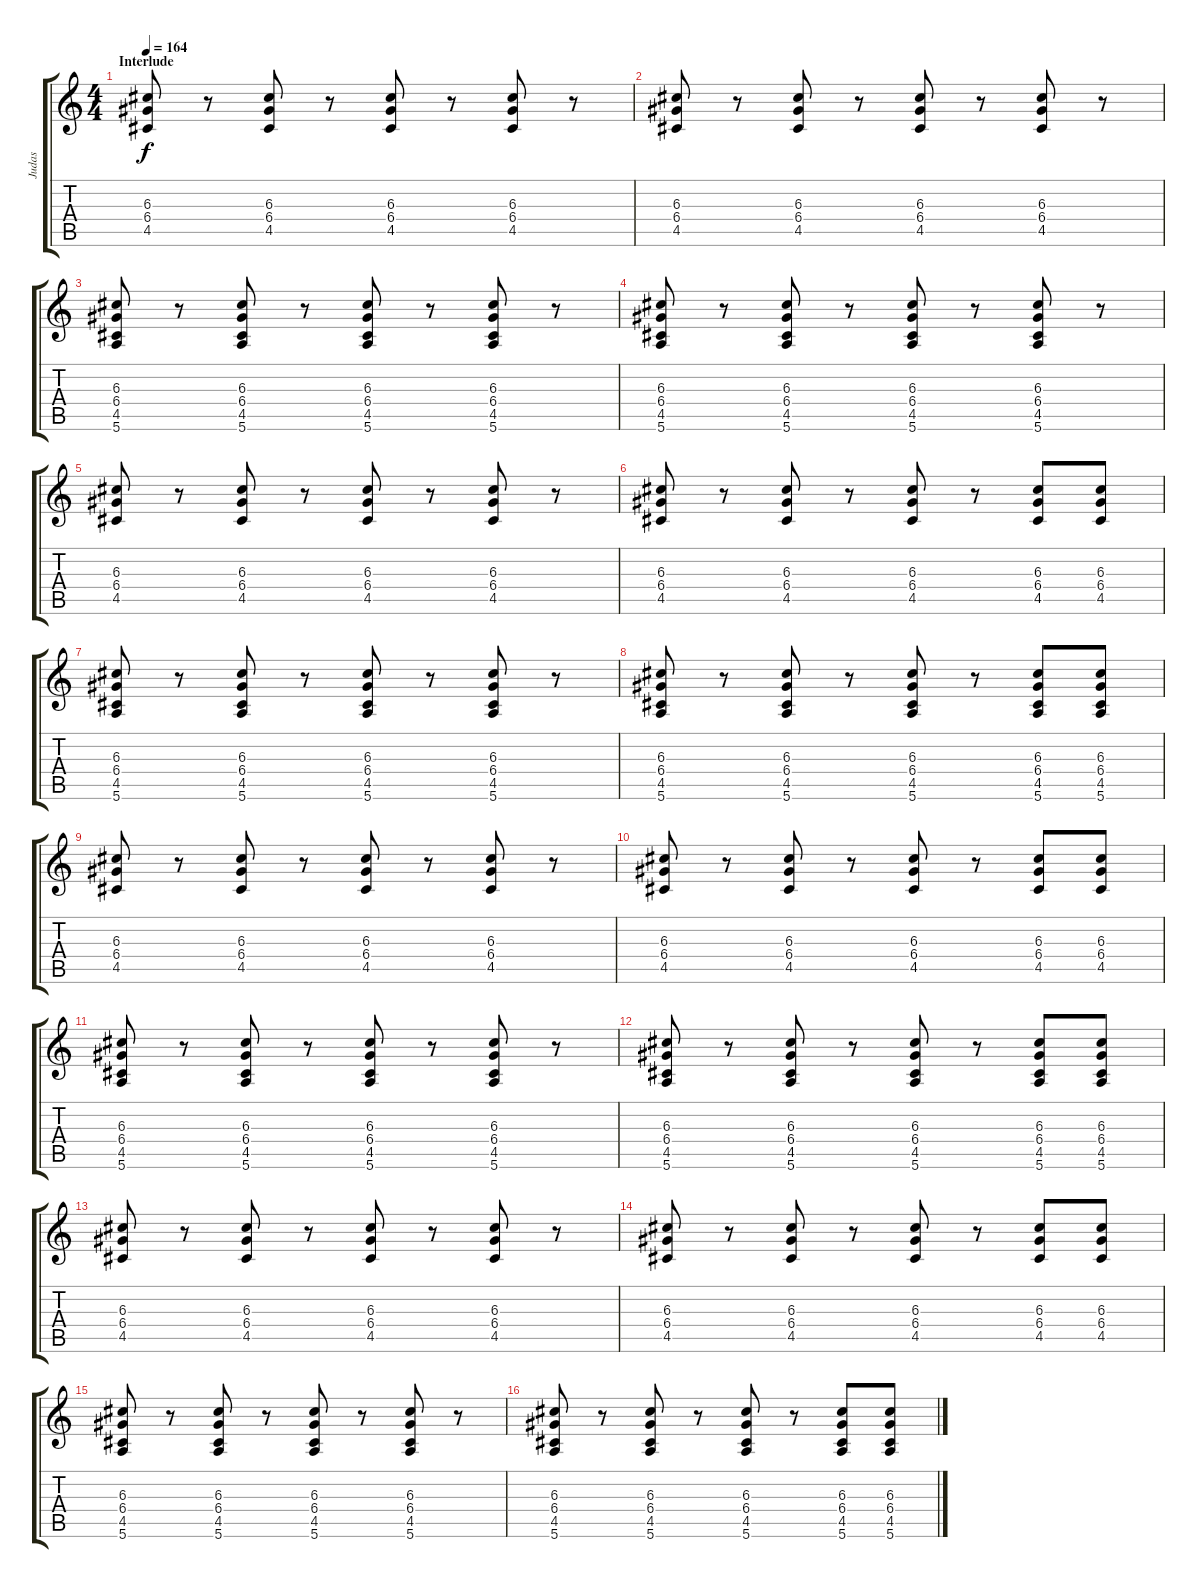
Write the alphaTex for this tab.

\track ("Judas" "Judas") {instrument distortionguitar}
\staff {score tabs}
\tuning (E4 B3 G3 D3 A2 E2) {hide}
\ts (4 4)
\section ("" "Interlude")
\tempo 164
\clef g2
\ks c
(6.3 6.4 4.5).8{dy f} r.8 (6.3 6.4 4.5).8 r.8 (6.3 6.4 4.5).8 r.8 (6.3 6.4 4.5).8 r.8 |
(6.3 6.4 4.5).8 r.8 (6.3 6.4 4.5).8 r.8 (6.3 6.4 4.5).8 r.8 (6.3 6.4 4.5).8 r.8 |
(6.3 6.4 4.5 5.6).8 r.8 (6.3 6.4 4.5 5.6).8 r.8 (6.3 6.4 4.5 5.6).8 r.8 (6.3 6.4 4.5 5.6).8 r.8 |
(6.3 6.4 4.5 5.6).8 r.8 (6.3 6.4 4.5 5.6).8 r.8 (6.3 6.4 4.5 5.6).8 r.8 (6.3 6.4 4.5 5.6).8 r.8 |
(6.3 6.4 4.5).8 r.8 (6.3 6.4 4.5).8 r.8 (6.3 6.4 4.5).8 r.8 (6.3 6.4 4.5).8 r.8 |
(6.3 6.4 4.5).8 r.8 (6.3 6.4 4.5).8 r.8 (6.3 6.4 4.5).8 r.8 (6.3 6.4 4.5).8 (6.3 6.4 4.5).8 |
(6.3 6.4 4.5 5.6).8 r.8 (6.3 6.4 4.5 5.6).8 r.8 (6.3 6.4 4.5 5.6).8 r.8 (6.3 6.4 4.5 5.6).8 r.8 |
(6.3 6.4 4.5 5.6).8 r.8 (6.3 6.4 4.5 5.6).8 r.8 (6.3 6.4 4.5 5.6).8 r.8 (6.3 6.4 4.5 5.6).8 (6.3 6.4 4.5 5.6).8 |
(6.3 6.4 4.5).8 r.8 (6.3 6.4 4.5).8 r.8 (6.3 6.4 4.5).8 r.8 (6.3 6.4 4.5).8 r.8 |
(6.3 6.4 4.5).8 r.8 (6.3 6.4 4.5).8 r.8 (6.3 6.4 4.5).8 r.8 (6.3 6.4 4.5).8 (6.3 6.4 4.5).8 |
(6.3 6.4 4.5 5.6).8 r.8 (6.3 6.4 4.5 5.6).8 r.8 (6.3 6.4 4.5 5.6).8 r.8 (6.3 6.4 4.5 5.6).8 r.8 |
(6.3 6.4 4.5 5.6).8 r.8 (6.3 6.4 4.5 5.6).8 r.8 (6.3 6.4 4.5 5.6).8 r.8 (6.3 6.4 4.5 5.6).8 (6.3 6.4 4.5 5.6).8 |
(6.3 6.4 4.5).8 r.8 (6.3 6.4 4.5).8 r.8 (6.3 6.4 4.5).8 r.8 (6.3 6.4 4.5).8 r.8 |
(6.3 6.4 4.5).8 r.8 (6.3 6.4 4.5).8 r.8 (6.3 6.4 4.5).8 r.8 (6.3 6.4 4.5).8 (6.3 6.4 4.5).8 |
(6.3 6.4 4.5 5.6).8 r.8 (6.3 6.4 4.5 5.6).8 r.8 (6.3 6.4 4.5 5.6).8 r.8 (6.3 6.4 4.5 5.6).8 r.8 |
(6.3 6.4 4.5 5.6).8 r.8 (6.3 6.4 4.5 5.6).8 r.8 (6.3 6.4 4.5 5.6).8 r.8 (6.3 6.4 4.5 5.6).8 (6.3 6.4 4.5 5.6).8
